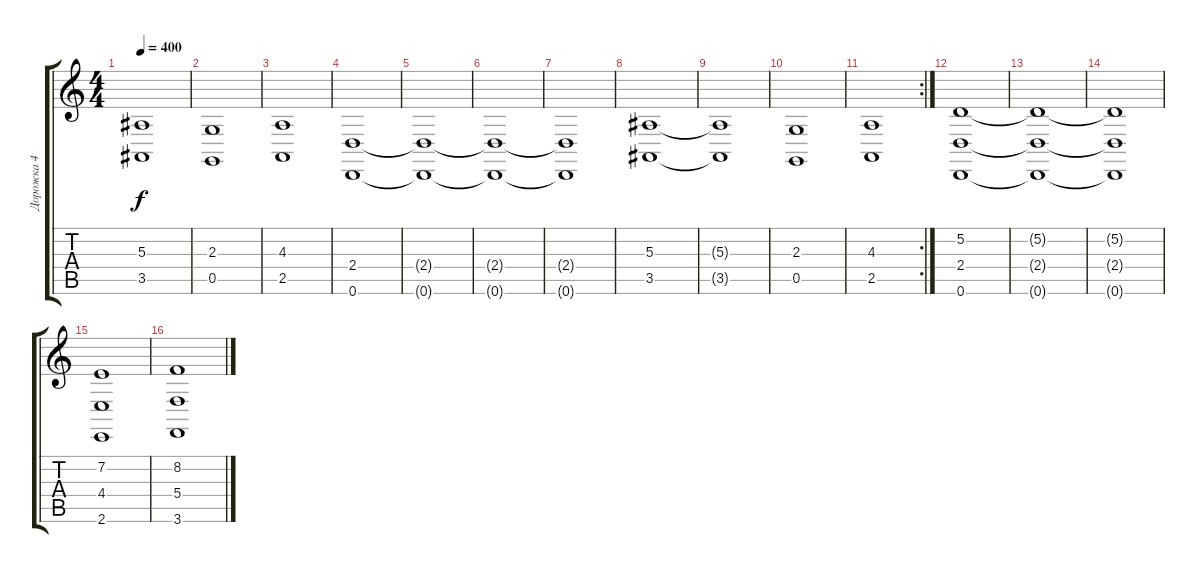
\track ("Дорожка 4" "Дорожка 4") {instrument tremolostrings}
\staff {score tabs}
\tuning (D4 A3 F3 C3 G2 D2) {hide}
\ts (4 4)
\tempo 400
\clef g2
\ks c
(5.3{t} 3.5{t}).1{dy f} |
(2.3 0.5).1 |
(4.3 2.5).1 |
(2.4 0.6).1 |
(2.4{t} 0.6{t}).1 |
(2.4{t} 0.6{t}).1 |
(2.4{t} 0.6{t}).1 |
(5.3 3.5).1 |
(5.3{t} 3.5{t}).1 |
(2.3 0.5).1 |
\rc 2
(4.3 2.5).1 |
(5.2 2.4 0.6).1 |
(5.2{t} 2.4{t} 0.6{t}).1 |
(5.2{t} 2.4{t} 0.6{t}).1 |
(7.2 4.4 2.6).1 |
(8.2 5.4 3.6).1
